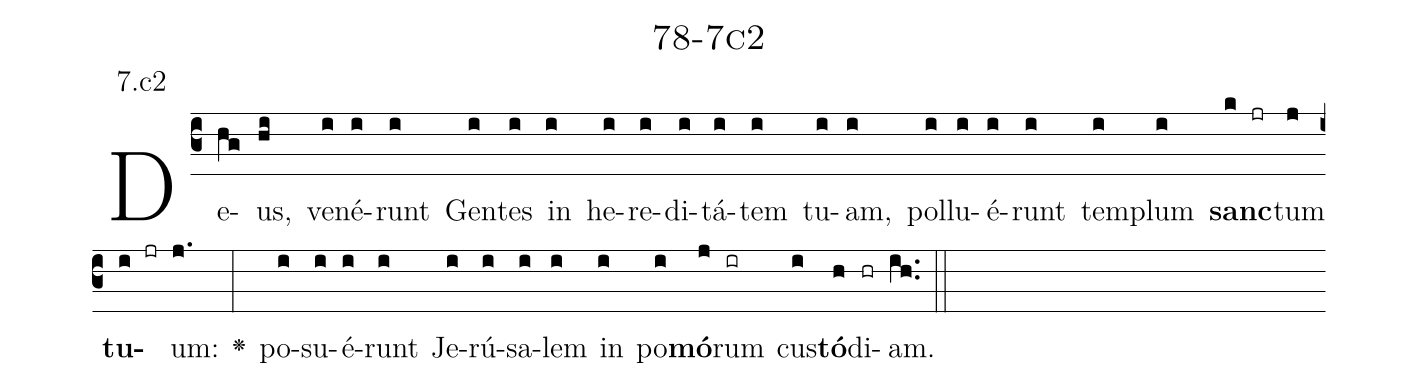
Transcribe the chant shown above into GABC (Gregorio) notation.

name: 78-7c2;
annotation: 7.c2;
%%
(c3)De(hg)us,(hi) ve(i)né(i)runt(i) Gen(i)tes(i) in(i) he(i)re(i)di(i)tá(i)tem(i) tu(i)am,(i) pol(i)lu(i)é(i)runt(i) tem(i)plum(i) <b>sanc</b>(k jr)tum(j) <b>tu</b>(i jr)um:(j.) <v>\greheightstar</v>(:) po(i)su(i)é(i)runt(i) Je(i)rú(i)sa(i)lem(i) in(i) po(i)<b>mó</b>(j)rum(ir) cus(i)<b>tó</b>(h)di(hr)am.(ih..) (::)


%E(i) u(i) o(j) u(i) a(h) e.(ih..) (::)
